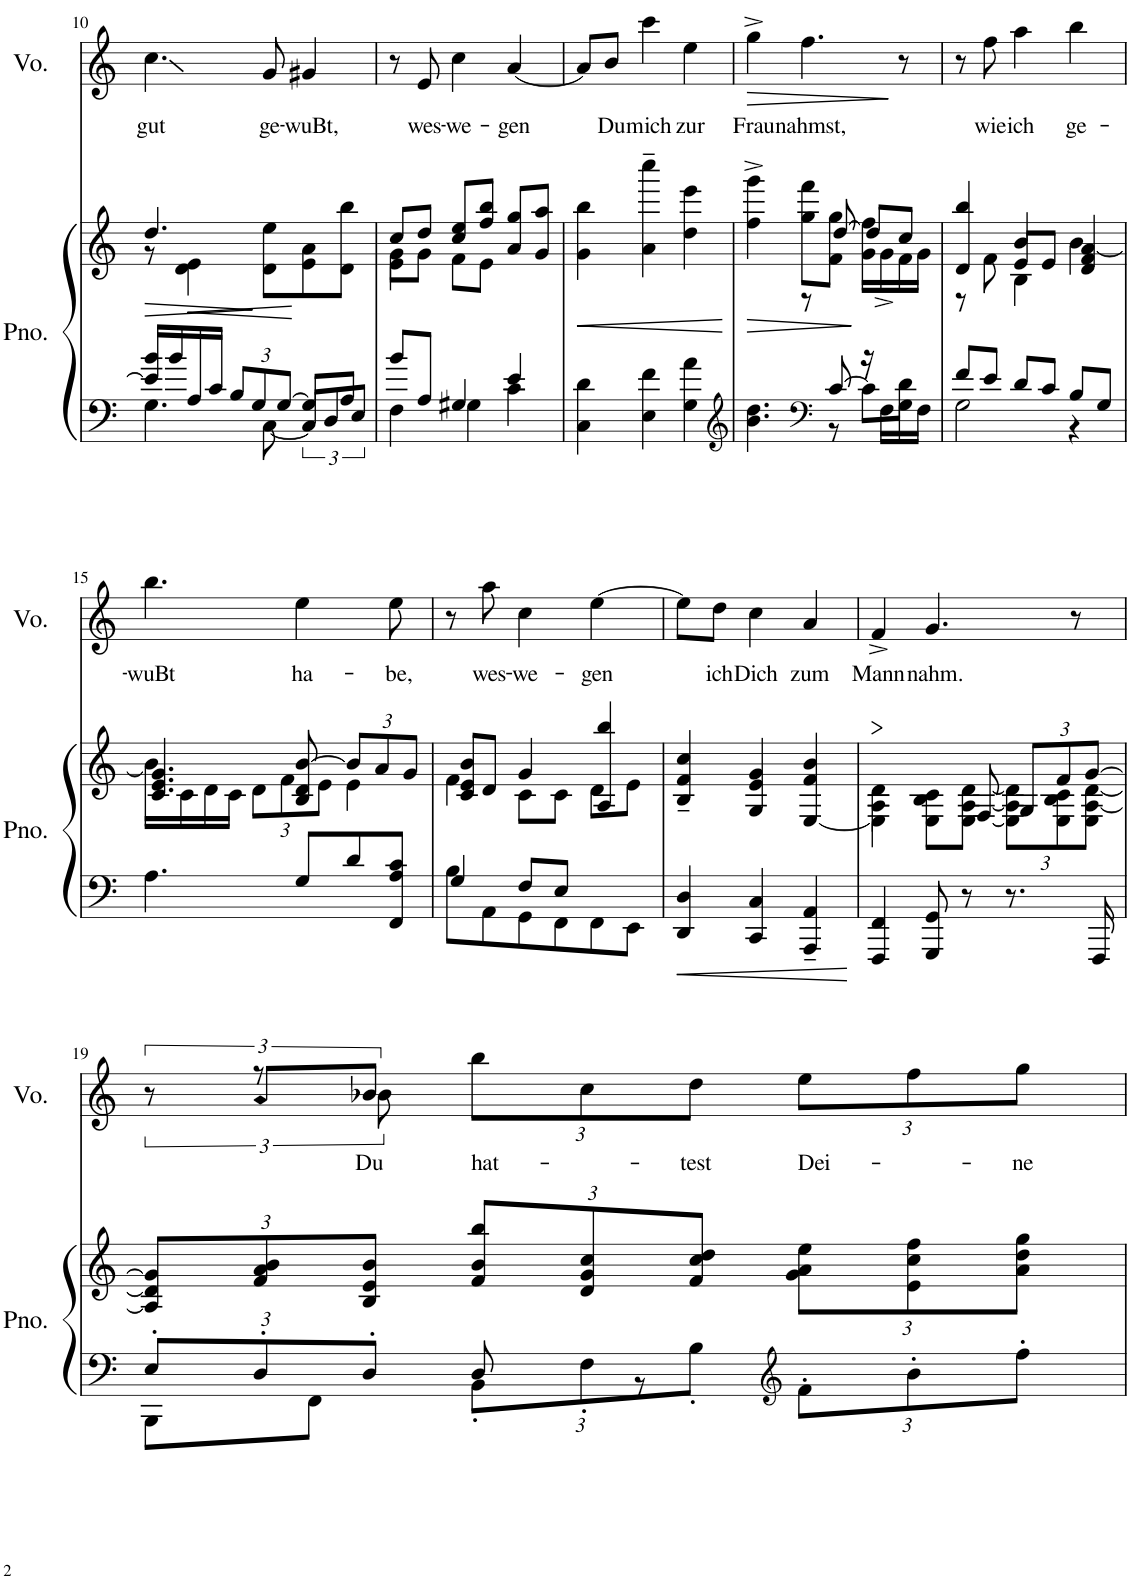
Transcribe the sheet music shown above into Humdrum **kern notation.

**kern	**kern	**dynam	**kern	**text	**dynam
*part2	*part2	*part2	*part1	*part1	*part1
*staff3	*staff2	*staff2/3	*staff1	*staff1	*staff1
*I"Piano	*	*	*I"Voz	*	*
*I'Pno.	*	*	*I'Vo.	*	*
!!LO:PB:g=z
*clefF4	*clefG2	*	*clefG2	*	*
*k[]	*k[]	*	*k[]	*	*
*M3/4	*M3/4	*	*M3/4	*	*
=10	=10	=10	=10	=10	=10
*^	*	*	*	*	*
*	*^	*	*	*	*	*
!	!	!	!	!LO:HP:b	!	!LO:LY:b	!
*	*	*	*^	*	*	*	*
16e/] 16b/LL	4.G\	4.ryy	4.dd/	8r	>	4.cc\	gut	.
16b/	.	.	.	.	.	.	.	.
!	!	!	!	!	!LO:HP:b	!	!	!
16A/	.	.	.	4d\ 4e\	<	.	.	.
16c/JJ	.	.	.	.	.	.	.	.
*Xbrackettup	*	*	*	*	*	*	*	*
12B/L	.	.	.	.	.	.	.	.
12G/	.	.	.	.	.	.	.	.
!	!	!	!	!	!	!	!LO:LY:b	!
.	4.ryy	[8C\	8d\ 8ee\L	4.ryy	]	8g/	ge-	.
[12G/J	.	.	.	.	.	.	.	.
*	*	*brackettup	*	*	*	*	*	*
!	!	!	!	!	!	!	!LO:LY:b	!
8G/L]	.	12C/L]	8e\ 8a\	.	.	4g#X/	-wuBt,	.
.	.	12D/	.	.	.	.	.	.
8A/J	.	.	8d\ 8bb\J	.	.	.	.	.
.	.	12E/J	.	.	.	.	.	.
=11	=11	=11	=11	=11	=11	=11	=11	=11
*	*	*	*	*^	*	*	*	*
8b/L	4F\	2ryy	8cc/L	8g\L	4e\	.	8r	.	.
!	!	!	!	!	!	!	!	!LO:LY:b	!
8A/J	.	.	8dd/J	8g\J	.	.	8e/	wes-	.
!	!	!	!	!	!	!	!	!LO:LY:b	!
4G/	4G#X\	.	8cc/ 8ee/L	8f\L	2ryy	.	4cc\	-we-	.
.	.	.	8ff/ 8bb/J	8e\J	.	.	.	.	.
!	!	!	!	!	!	!	!	!LO:LY:b	!
4e/	4ryy	4c\	8a/ 8gg/L	4ryy	.	.	[4a/	-gen	.
.	.	.	8g/ 8aa/J	.	.	.	.	.	.
*v	*v	*v	*	*	*	*	*	*	*
*	*v	*v	*v	*	*	*	*
=12	=12	=12	=12	=12	=12
!	!	!LO:HP:b	!	!	!
4C\ 4d\	4g\ 4bb\	<	8a/L]	.	.
!	!	!	!	!LO:LY:b	!
.	.	.	8b/J	Du	.
!	!	!	!	!LO:LY:b	!
4E\ 4f\	4a\~ 4cccc\~	.	4ccc\	mich	.
!	!	!	!	!LO:LY:b	!
4G\ 4a\	4dd\ 4eee\	.	4ee\	zur	.
.	.	[	.	.	.
=13	=13	=13	=13	=13	=13
*clefG2	*	*	*	*	*
*^	*	*	*	*	*
!	!	!	!LO:HP:b	!	!LO:LY:b	!LO:HP:b
*	*	*^	*	*	*	*
4.b\ 4.dd\	4.ryy	4ff\^ 4ggg\^	4ryy	>	4gg^\	Frau	>
!	!	!	!	!	!	!LO:LY:b	!
.	.	8gg\ 8fff\L	8r	.	4.ff\	nahmst,	.
*clefF4	*	*	*	*	*	*	*
[8c/	8r	8f\ 8gg\J	[8dd/	.	.	.	.
16r	8c\L]	16g\ 16ff\LL	8dd/L]	[	.	.	.
16F\LL	.	16g^\	.	.	.	.	.
16G\	8d\J	16f\	8cc/J	.	8r	.	]
16F\JJ	.	16g\JJ	.	.	.	.	.
=14	=14	=14	=14	=14	=14	=14	=14
*	*	*	*^	*	*	*	*
8f/L	2G\	4d/ 4bb/	4ryy	8r	.	8r	.	.
!	!	!	!	!	!	!	!LO:LY:b	!
8e/J	.	.	.	8f\	.	8ff\	wie	.
!	!	!	!	!	!	!	!LO:LY:b	!
8d/L	.	4b/	8e/L	4B\	.	4aa\	ich	.
8c/J	.	.	8e/J	.	.	.	.	.
!	!	!	!	!	!	!	!LO:LY:b	!
8B/L	4r	4d/ 4f/ 4a/	4ryy	[4b\	.	4bb\	ge-	.
8G/J	.	.	.	.	.	.	.	.
*v	*v	*	*	*	*	*	*	*
*	*	*v	*v	*	*	*	*
!!LO:LB:g=z
=15	=15	=15	=15	=15	=15	=15
!	!	!	!	!	!LO:LY:b	!
4.A\	4.c/ 4.e/ 4.g/	16b\LL]	.	4.bb\	-wuBt	.
.	.	16c\	.	.	.	.
.	.	16d\	.	.	.	.
.	.	16c\JJ	.	.	.	.
*	*	*Xbrackettup	*	*	*	*
.	.	12d\L	.	.	.	.
.	.	12f\	.	.	.	.
!	!	!	!	!	!LO:LY:b	!
8G/L	8B/ 8d/ [8b/	.	.	4ee\	ha-	.
.	.	12e\J	.	.	.	.
8d/	12b/L]	4e\	.	.	.	.
.	12a/	.	.	.	.	.
!	!	!	!	!	!LO:LY:b	!
8FF/ 8A/ 8c/J	.	.	.	8ee\	-be,	.
.	12g/J	.	.	.	.	.
=16	=16	=16	=16	=16	=16	=16
*^	*	*	*	*	*	*
4G/	8B\L	4f\	8c/ 8e/ 8b/L	.	8r	.	.
!	!	!	!	!	!	!LO:LY:b	!
.	8AA\	.	8d/J	.	8aa\	wes-	.
!	!	!	!	!	!	!LO:LY:b	!
8F/L	8GG\	4g/	8c\L	.	4cc\	-we-	.
8E/J	8FF\	.	8c\J	.	.	.	.
!	!	!	!	!	!	!LO:LY:b	!
4ryy	8FF\	4A/ 4bb/	8d\L	.	[4ee\	-gen	.
.	8EE\J	.	8e\J	.	.	.	.
=17	=17	=17	=17	=17	=17	=17	=17
!	!	!	!	!LO:HP:b=2	!	!	!
*v	*v	*	*	*	*	*	*
*	*v	*v	*	*	*	*
4DD/ 4D/	4B/~ 4f/~ 4cc/~	<	8ee\L]	.	.
!	!	!	!	!LO:LY:b	!
.	.	.	8dd\J	ich	.
!	!	!	!	!LO:LY:b	!
4CC/ 4C/	4G/ 4e/ 4g/	.	4cc\	Dich	.
!	!	!	!	!LO:LY:b	!
4AAA/~ 4AA/~	[4E/ 4f/ 4b/	.	4a/	zum	.
.	.	]	.	.	.
=18	=18	=18	=18	=18	=18
*	*^	*	*	*	*
!	!	!	!	!	!LO:LY:b	!
4FFF/ 4FF/	4A\ 4d\	4E\]	.	4f^/	Mann	.
!	!	!	!	!	!LO:LY:b	!
8GGG/ 8GG/	8E\ 8B\ 8c\L	8ryy	.	4.g/	nahm.	.
8r	[8E\ [8A\ [8d\J	8F/	[	.	.	.
8.r	12E\] 12A\] 12d\]L	12G/L	.	.	.	.
.	12E\ 12B\ 12c\	12f/	.	.	.	.
.	.	.	.	8r	.	.
.	12E\ [12A\ [12d\J	[12g/J	.	.	.	.
16FFF/	.	.	.	.	.	.
*	*v	*v	*	*	*	*
!!LO:LB:g=z
=19	=19	=19	=19	=19	=19
*Xbrackettup	*	*	*	*	*
*^	*	*	*^	*	*
12E'/L	8BBB\L	12A/] 12d/] 12g/]L	.	12r	12ryy	.	.
12D'/	.	12f/ 12a/ 12b/	.	12r	12a/L	.	.
.	8FF\J	.	.	.	.	.	.
!	!	!	!	!	!	!LO:LY:b	!
12D'/J	.	12B/ 12e/ 12b/J	.	12b\	12b-X/J	Du	.
*	*	*	*	*Xbrackettup	*	*	*
!	!	!	!	!	!	!LO:LY:b	!
12BB'\L	8D/	12f/ 12b/ 12bb/L	.	12bb\L	2ryy	hat-	.
12F'\	.	12d/ 12g/ 12cc/	.	12cc\	.	.	.
.	8r	.	.	.	.	.	.
!	!	!	!	!	!	!LO:LY:b	!
12B'\J	.	12f/ 12cc/ 12dd/J	.	12dd\J	.	-test	.
*clefG2	*	*	*	*	*	*	*
!	!	!	!	!	!	!LO:LY:b	!
12f'\L	4ryy	12g\ 12a\ 12ee\L	.	12ee\L	.	Dei-	.
12b'\	.	12e\ 12cc\ 12ff\	.	12ff\	.	.	.
!	!	!	!	!	!	!LO:LY:b	!
12ff'\J	.	12a\ 12dd\ 12gg\J	.	12gg\J	.	-ne	.
*v	*v	*	*	*v	*v	*	*
=	=	=	=	=	=
*-	*-	*-	*-	*-	*-
